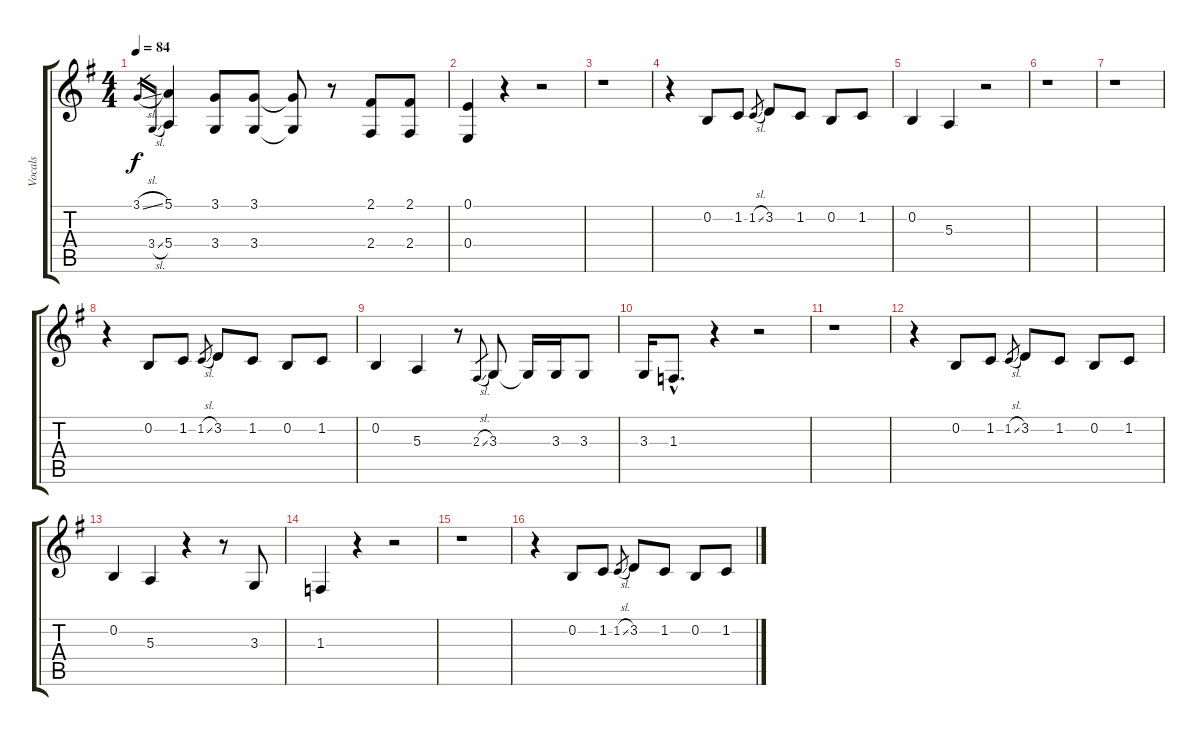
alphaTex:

\track ("Vocals" "Vocals") {instrument choiraahs}
\staff {score tabs}
\tuning (E4 B3 E3 E3 B2 E2) {hide}
\ts (4 4)
\tempo 84
\clef g2
\ks g
3.1{sl}.16{gr dy f} 3.4{sl}.16{gr} (5.1 5.4).4 (3.1 3.4).8 (3.1 3.4).8 (3.1{t} 3.4{t}).8 r.8 (2.1 2.4).8 (2.1 2.4).8 |
(0.1 0.4).4 r.4 r.2 |
r.1 |
r.4 0.2.8 1.2.8 1.2{sl}.8{gr} 3.2.8 1.2.8 0.2.8 1.2.8 |
0.2.4 5.3.4 r.2 |
r.1 |
r.1 |
r.4 0.2.8 1.2.8 1.2{sl}.8{gr} 3.2.8 1.2.8 0.2.8 1.2.8 |
0.2.4 5.3.4 r.8 2.3{sl}.8{gr} 3.3.8 3.3{t}.16 3.3.16 3.3.8 |
3.3.16 1.3{hac}.8{d} r.4 r.2 |
r.1 |
r.4 0.2.8 1.2.8 1.2{sl}.8{gr} 3.2.8 1.2.8 0.2.8 1.2.8 |
0.2.4 5.3.4 r.4 r.8 3.3.8 |
1.3.4 r.4 r.2 |
r.1 |
r.4 0.2.8 1.2.8 1.2{sl}.8{gr} 3.2.8 1.2.8 0.2.8 1.2.8
